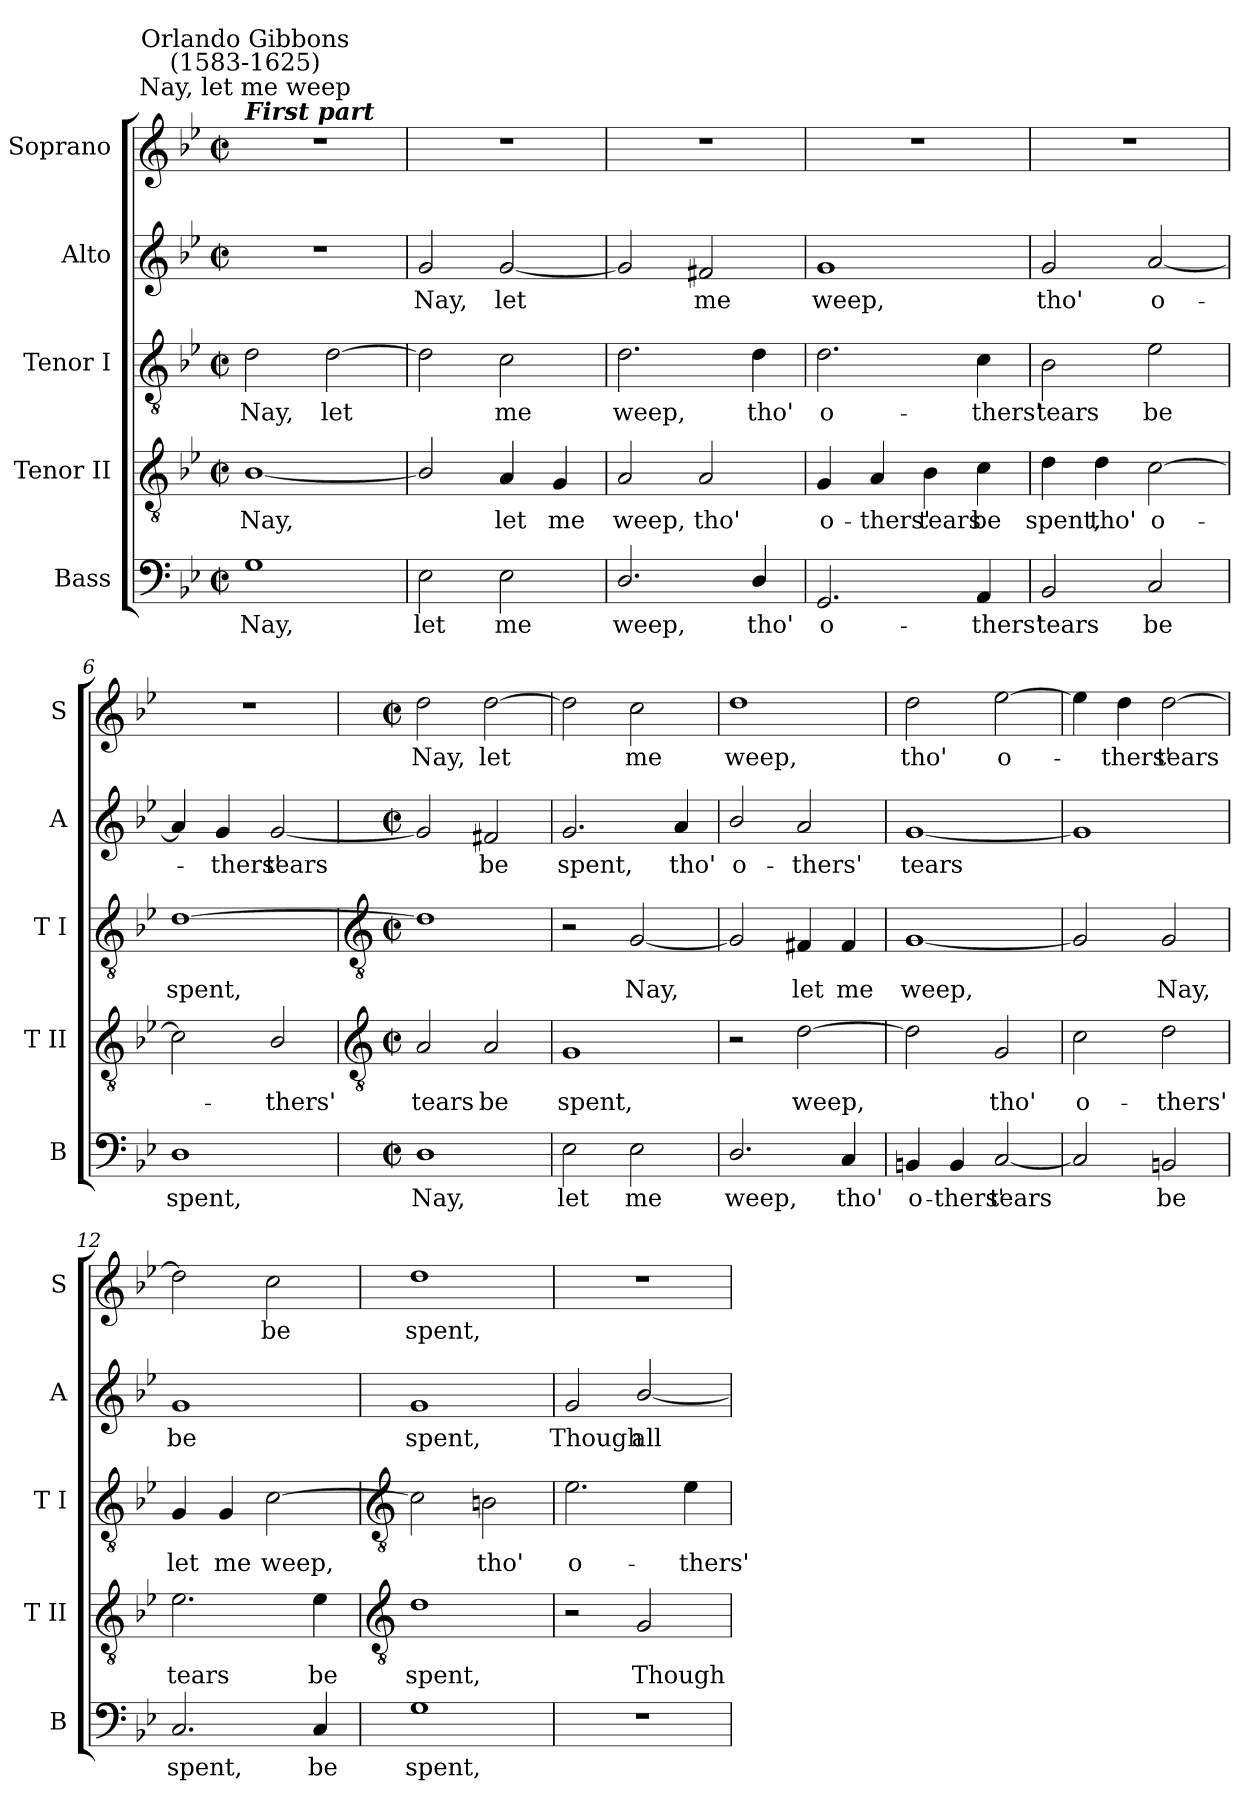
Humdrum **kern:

**kern	**text	**kern	**text	**kern	**text	**kern	**text	**kern	**text
*part5	*part5	*part4	*part4	*part3	*part3	*part2	*part2	*part1	*part1
*staff5	*staff5	*staff4	*staff4	*staff3	*staff3	*staff2	*staff2	*staff1	*staff1
*I"Bass	*	*I"Tenor II	*	*I"Tenor I	*	*I"Alto	*	*I"Soprano	*
*I'B	*	*I'T II	*	*I'T I	*	*I'A	*	*I'S	*
*clefF4	*	*clefGv2	*	*clefGv2	*	*clefG2	*	*clefG2	*
*k[b-e-]	*	*k[b-e-]	*	*k[b-e-]	*	*k[b-e-]	*	*k[b-e-]	*
*B-:	*	*B-:	*	*B-:	*	*B-:	*	*B-:	*
*M2/2	*	*M2/2	*	*M2/2	*	*M2/2	*	*M2/2	*
*met(c|)	*	*met(c|)	*	*met(c|)	*	*met(c|)	*	*met(c|)	*
=1	=1	=1	=1	=1	=1	=1	=1	=1	=1
!	!	!	!	!	!	!	!	!LO:TX:a:Bi:t=First part	!
!	!	!	!	!	!	!	!	!LO:TX:a:cj:t=Nay, let me weep	!
!	!	!	!	!	!	!	!	!LO:TX:a:cj:t=Orlando Gibbons\n(1583-1625)	!
!	!LO:LY:b	!	!LO:LY:b	!	!LO:LY:b	!	!	!	!
1G	Nay,	[1B-/	Nay,	2d	Nay,	1r	.	1r	.
!	!	!	!	!	!LO:LY:b	!	!	!	!
.	.	.	.	[2d	let	.	.	.	.
=2	=2	=2	=2	=2	=2	=2	=2	=2	=2
!	!LO:LY:b	!	!	!	!	!	!LO:LY:b	!	!
2E-	let	2B-/]	.	2d]	.	2g	Nay,	1r	.
!	!LO:LY:b	!	!LO:LY:b	!	!LO:LY:b	!	!LO:LY:b	!	!
2E-	me	4A	let	2c	me	[2g	let	.	.
!	!	!	!LO:LY:b	!	!	!	!	!	!
.	.	4G	me	.	.	.	.	.	.
=3	=3	=3	=3	=3	=3	=3	=3	=3	=3
!	!LO:LY:b	!	!LO:LY:b	!	!LO:LY:b	!	!	!	!
2.D/	weep,	2A	weep,	2.d	weep,	2g]	.	1r	.
!	!	!	!LO:LY:b	!	!	!	!LO:LY:b	!	!
.	.	2A	tho'	.	.	2f#X	me	.	.
!	!LO:LY:b	!	!	!	!LO:LY:b	!	!	!	!
4D/	tho'	.	.	4d	tho'	.	.	.	.
=4	=4	=4	=4	=4	=4	=4	=4	=4	=4
!	!LO:LY:b	!	!LO:LY:b	!	!LO:LY:b	!	!LO:LY:b	!	!
2.GG	o-	4G	o-	2.d	o-	1g	weep,	1r	.
!	!	!	!LO:LY:b	!	!	!	!	!	!
.	.	4A	-thers'	.	.	.	.	.	.
!	!	!	!LO:LY:b	!	!	!	!	!	!
.	.	4B-	tears	.	.	.	.	.	.
!	!LO:LY:b	!	!LO:LY:b	!	!LO:LY:b	!	!	!	!
4AA	-thers'	4c	be	4c	-thers'	.	.	.	.
=5	=5	=5	=5	=5	=5	=5	=5	=5	=5
!	!LO:LY:b	!	!LO:LY:b	!	!LO:LY:b	!	!LO:LY:b	!	!
2BB-	tears	4d	spent,	2B-	tears	2g	tho'	1r	.
!	!	!	!LO:LY:b	!	!	!	!	!	!
.	.	4d	tho'	.	.	.	.	.	.
!	!LO:LY:b	!	!LO:LY:b	!	!LO:LY:b	!	!LO:LY:b	!	!
2C	be	[2c	o-	2e-	be	[2a	o-	.	.
=6	=6	=6	=6	=6	=6	=6	=6	=6	=6
!	!LO:LY:b	!	!	!	!LO:LY:b	!	!	!	!
1D	spent,	2c]	.	[1d	spent,	4a]	.	1r	.
!	!	!	!	!	!	!	!LO:LY:b	!	!
.	.	.	.	.	.	4g	thers'	.	.
!	!	!	!LO:LY:b	!	!	!	!LO:LY:b	!	!
.	.	2B-/	thers'	.	.	[2g	tears	.	.
!!LO:LB:g=z
=7	=7	=7	=7	=7	=7	=7	=7	=7	=7
*	*	*clefGv2	*	*clefGv2	*	*	*	*	*
*M2/2	*	*M2/2	*	*M2/2	*	*M2/2	*	*M2/2	*
*met(c|)	*	*met(c|)	*	*met(c|)	*	*met(c|)	*	*met(c|)	*
!	!LO:LY:b	!	!LO:LY:b	!	!	!	!	!	!LO:LY:b
1D	Nay,	2A	tears	1d]	.	2g]	.	2dd	Nay,
!	!	!	!LO:LY:b	!	!	!	!LO:LY:b	!	!LO:LY:b
.	.	2A	be	.	.	2f#X	be	[2dd	let
=8	=8	=8	=8	=8	=8	=8	=8	=8	=8
!	!LO:LY:b	!	!LO:LY:b	!	!	!	!LO:LY:b	!	!
2E-	let	1G	spent,	2r	.	2.g	spent,	2dd]	.
!	!LO:LY:b	!	!	!	!LO:LY:b	!	!	!	!LO:LY:b
2E-	me	.	.	[2G	Nay,	.	.	2cc	me
!	!	!	!	!	!	!	!LO:LY:b	!	!
.	.	.	.	.	.	4a	tho'	.	.
=9	=9	=9	=9	=9	=9	=9	=9	=9	=9
!	!LO:LY:b	!	!	!	!	!	!LO:LY:b	!	!LO:LY:b
2.D/	weep,	2r	.	2G]	.	2b-/	o-	1dd	weep,
!	!	!	!LO:LY:b	!	!LO:LY:b	!	!LO:LY:b	!	!
.	.	[2d	weep,	4F#X	let	2a	-thers'	.	.
!	!LO:LY:b	!	!	!	!LO:LY:b	!	!	!	!
4C	tho'	.	.	4F#	me	.	.	.	.
=10	=10	=10	=10	=10	=10	=10	=10	=10	=10
!	!LO:LY:b	!	!	!	!LO:LY:b	!	!LO:LY:b	!	!LO:LY:b
4BBn	o-	2d]	.	[1G	weep,	[1g	tears	2dd	tho'
!	!LO:LY:b	!	!	!	!	!	!	!	!
4BB	-thers'	.	.	.	.	.	.	.	.
!	!LO:LY:b	!	!LO:LY:b	!	!	!	!	!	!LO:LY:b
[2C	tears	2G	tho'	.	.	.	.	[2ee-	o-
=11	=11	=11	=11	=11	=11	=11	=11	=11	=11
!	!	!	!LO:LY:b	!	!	!	!	!	!
2C]	.	2c	o-	2G]	.	1g]	.	4ee-]	.
!	!	!	!	!	!	!	!	!	!LO:LY:b
.	.	.	.	.	.	.	.	4dd	thers'
!	!LO:LY:b	!	!LO:LY:b	!	!LO:LY:b	!	!	!	!LO:LY:b
2BBn	be	2d	-thers'	2G	Nay,	.	.	[2dd	tears
=12	=12	=12	=12	=12	=12	=12	=12	=12	=12
!	!LO:LY:b	!	!LO:LY:b	!	!LO:LY:b	!	!LO:LY:b	!	!
2.C	spent,	2.e-	tears	4G	let	1g	be	2dd]	.
!	!	!	!	!	!LO:LY:b	!	!	!	!
.	.	.	.	4G	me	.	.	.	.
!	!	!	!	!	!LO:LY:b	!	!	!	!LO:LY:b
.	.	.	.	[2c	weep,	.	.	2cc	be
!	!LO:LY:b	!	!LO:LY:b	!	!	!	!	!	!
4C	be	4e-	be	.	.	.	.	.	.
!!LO:LB:g=z
=13	=13	=13	=13	=13	=13	=13	=13	=13	=13
*	*	*clefGv2	*	*clefGv2	*	*	*	*	*
!	!LO:LY:b	!	!LO:LY:b	!	!	!	!LO:LY:b	!	!LO:LY:b
1G	spent,	1d	spent,	2c]	.	1g	spent,	1dd	spent,
!	!	!	!	!	!LO:LY:b	!	!	!	!
.	.	.	.	2Bn	tho'	.	.	.	.
=14	=14	=14	=14	=14	=14	=14	=14	=14	=14
!	!	!	!	!	!LO:LY:b	!	!LO:LY:b	!	!
1r	.	2r	.	2.e-	o-	2g	Though	1r	.
!	!	!	!LO:LY:b	!	!	!	!LO:LY:b	!	!
.	.	2G	Though	.	.	[2b-/	all	.	.
!	!	!	!	!	!LO:LY:b	!	!	!	!
.	.	.	.	4e-	-thers'	.	.	.	.
=	=	=	=	=	=	=	=	=	=
*-	*-	*-	*-	*-	*-	*-	*-	*-	*-
